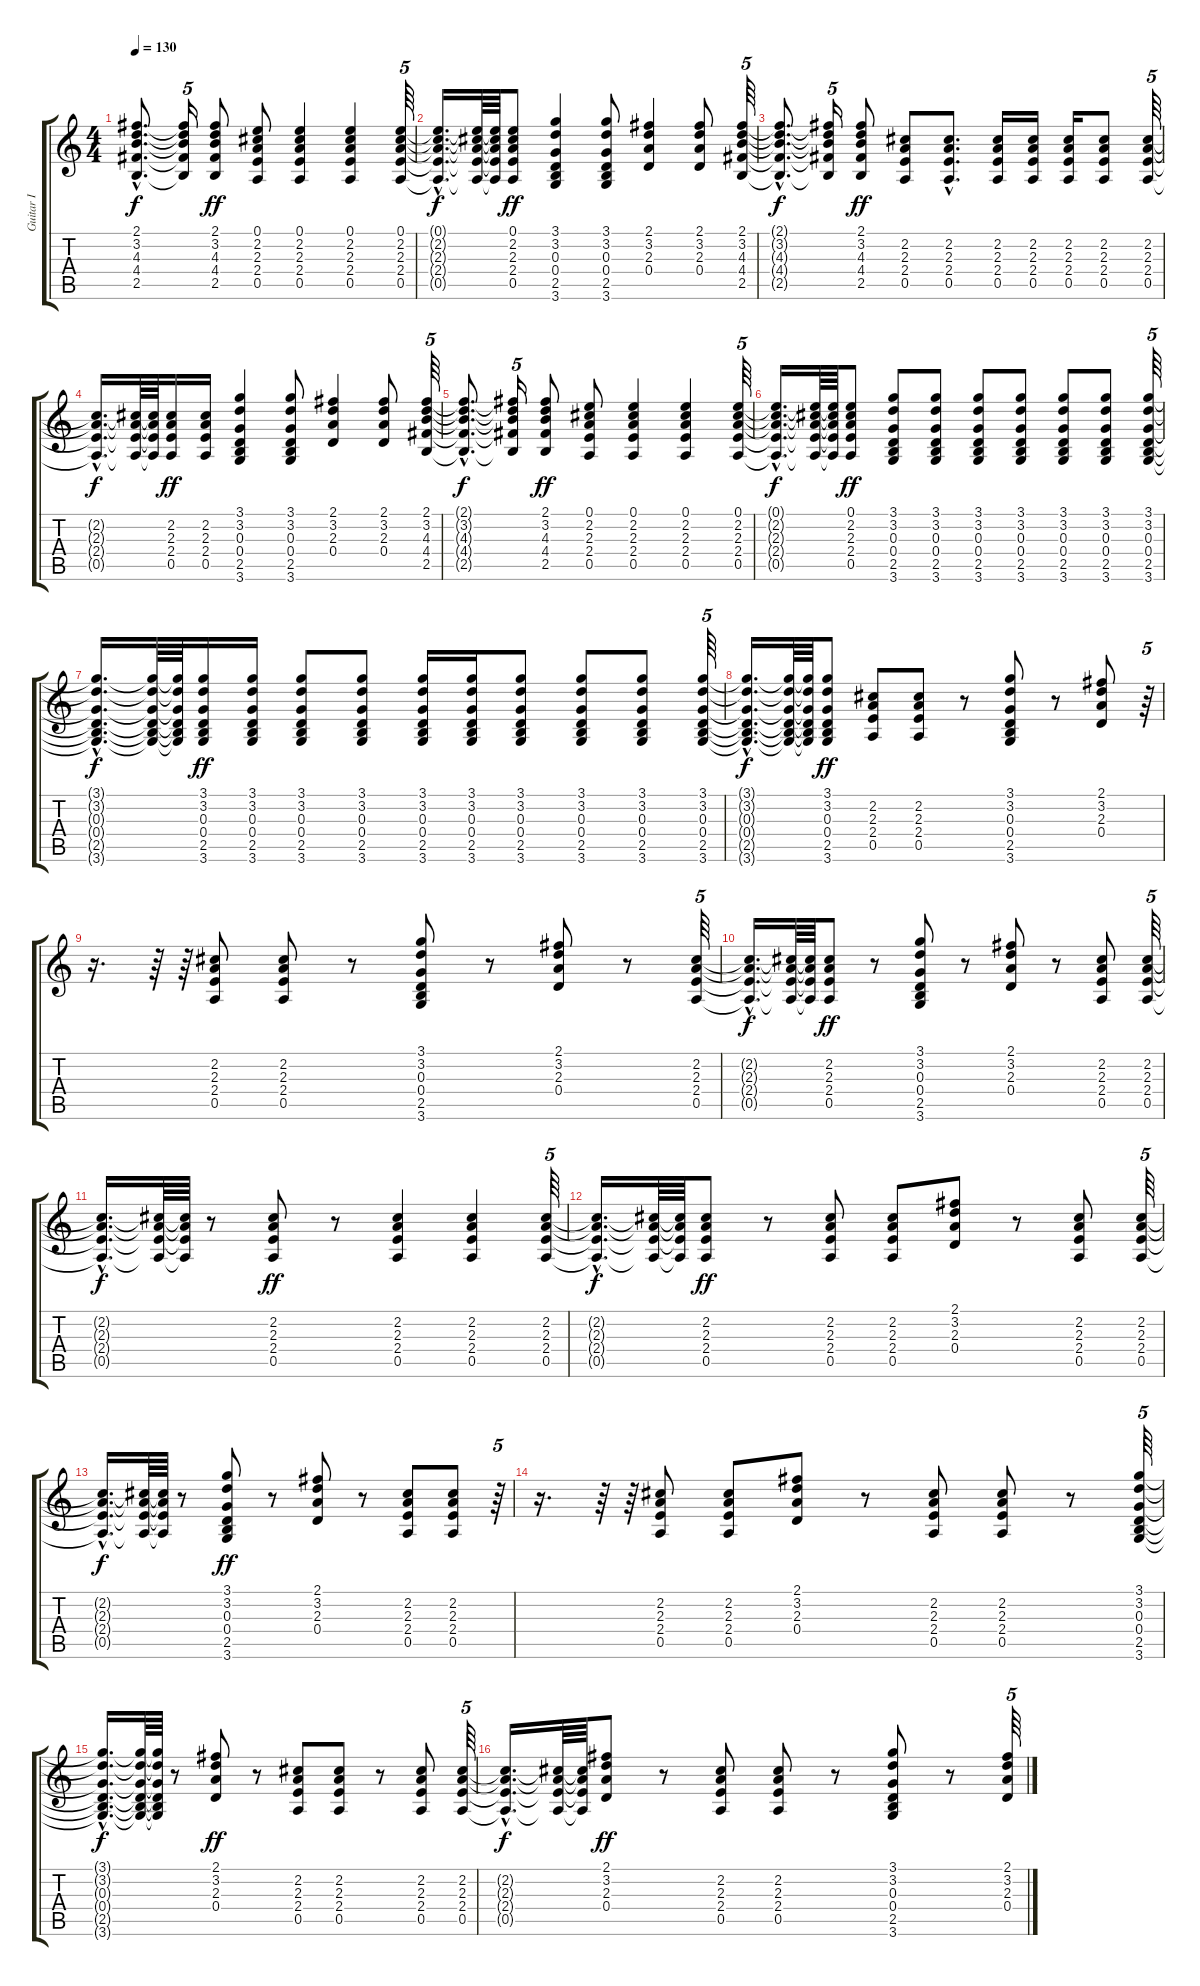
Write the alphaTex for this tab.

\track ("Guitar I" "Guitar I") {instrument acousticguitarsteel}
\staff {score tabs}
\tuning (E4 B3 G3 D3 A2 E2) {hide}
\ts (4 4)
\tempo 130
\clef g2
\ks c
(2.1{hac t} 3.2{hac t} 4.3{hac t} 4.4{hac t} 2.5{hac t}).8{d dy f} (2.1{t} 3.2{t} 4.3{t} 4.4{t} 2.5{t}).16{tu (5 4)} (2.1 3.2 4.3 4.4 2.5).8{dy ff} (0.1 2.2 2.3 2.4 0.5).8 (0.1 2.2 2.3 2.4 0.5).4 (0.1 2.2 2.3 2.4 0.5).4 (0.1 2.2 2.3 2.4 0.5).64{tu (5 4)} |
(0.1{hac t} 2.2{hac t} 2.3{hac t} 2.4{hac t} 0.5{hac t}).16{d dy f} (0.1{t} 2.2{t} 2.3{t} 2.4{t} 0.5{t}).64 (0.1{t} 2.2{t} 2.3{t} 2.4{t} 0.5{t}).64 (0.1 2.2 2.3 2.4 0.5).8{dy ff} (3.1 3.2 0.3 0.4 2.5 3.6).4 (3.1 3.2 0.3 0.4 2.5 3.6).8 (2.1 3.2 2.3 0.4).4 (2.1 3.2 2.3 0.4).8 (2.1 3.2 4.3 4.4 2.5).64{tu (5 4)} |
(2.1{hac t} 3.2{hac t} 4.3{hac t} 4.4{hac t} 2.5{hac t}).8{d dy f} (2.1{t} 3.2{t} 4.3{t} 4.4{t} 2.5{t}).16{tu (5 4)} (2.1 3.2 4.3 4.4 2.5).8{dy ff} (2.2 2.3 2.4 0.5).8 (2.2{hac} 2.3{hac} 2.4{hac} 0.5{hac}).8{d} (2.2 2.3 2.4 0.5).16 (2.2 2.3 2.4 0.5).16 (2.2 2.3 2.4 0.5).16 (2.2 2.3 2.4 0.5).8 (2.2 2.3 2.4 0.5).64{tu (5 4)} |
(2.2{hac t} 2.3{hac t} 2.4{hac t} 0.5{hac t}).16{d dy f} (2.2{t} 2.3{t} 2.4{t} 0.5{t}).64 (2.2{t} 2.3{t} 2.4{t} 0.5{t}).64 (2.2 2.3 2.4 0.5).16{dy ff} (2.2 2.3 2.4 0.5).16 (3.1 3.2 0.3 0.4 2.5 3.6).4 (3.1 3.2 0.3 0.4 2.5 3.6).8 (2.1 3.2 2.3 0.4).4 (2.1 3.2 2.3 0.4).8 (2.1 3.2 4.3 4.4 2.5).64{tu (5 4)} |
(2.1{hac t} 3.2{hac t} 4.3{hac t} 4.4{hac t} 2.5{hac t}).8{d dy f} (2.1{t} 3.2{t} 4.3{t} 4.4{t} 2.5{t}).16{tu (5 4)} (2.1 3.2 4.3 4.4 2.5).8{dy ff} (0.1 2.2 2.3 2.4 0.5).8 (0.1 2.2 2.3 2.4 0.5).4 (0.1 2.2 2.3 2.4 0.5).4 (0.1 2.2 2.3 2.4 0.5).64{tu (5 4)} |
(0.1{hac t} 2.2{hac t} 2.3{hac t} 2.4{hac t} 0.5{hac t}).16{d dy f} (0.1{t} 2.2{t} 2.3{t} 2.4{t} 0.5{t}).64 (0.1{t} 2.2{t} 2.3{t} 2.4{t} 0.5{t}).64 (0.1 2.2 2.3 2.4 0.5).8{dy ff} (3.1 3.2 0.3 0.4 2.5 3.6).8 (3.1 3.2 0.3 0.4 2.5 3.6).8 (3.1 3.2 0.3 0.4 2.5 3.6).8 (3.1 3.2 0.3 0.4 2.5 3.6).8 (3.1 3.2 0.3 0.4 2.5 3.6).8 (3.1 3.2 0.3 0.4 2.5 3.6).8 (3.1 3.2 0.3 0.4 2.5 3.6).64{tu (5 4)} |
(3.1{hac t} 3.2{hac t} 0.3{hac t} 0.4{hac t} 2.5{hac t} 3.6{hac t}).16{d dy f} (3.1{t} 3.2{t} 0.3{t} 0.4{t} 2.5{t} 3.6{t}).64 (3.1{t} 3.2{t} 0.3{t} 0.4{t} 2.5{t} 3.6{t}).64 (3.1 3.2 0.3 0.4 2.5 3.6).16{dy ff} (3.1 3.2 0.3 0.4 2.5 3.6).16 (3.1 3.2 0.3 0.4 2.5 3.6).8 (3.1 3.2 0.3 0.4 2.5 3.6).8 (3.1 3.2 0.3 0.4 2.5 3.6).16 (3.1 3.2 0.3 0.4 2.5 3.6).16 (3.1 3.2 0.3 0.4 2.5 3.6).8 (3.1 3.2 0.3 0.4 2.5 3.6).8 (3.1 3.2 0.3 0.4 2.5 3.6).8 (3.1 3.2 0.3 0.4 2.5 3.6).64{tu (5 4)} |
(3.1{hac t} 3.2{hac t} 0.3{hac t} 0.4{hac t} 2.5{hac t} 3.6{hac t}).16{d dy f} (3.1{t} 3.2{t} 0.3{t} 0.4{t} 2.5{t} 3.6{t}).64 (3.1{t} 3.2{t} 0.3{t} 0.4{t} 2.5{t} 3.6{t}).64 (3.1 3.2 0.3 0.4 2.5 3.6).8{dy ff} (2.2 2.3 2.4 0.5).8 (2.2 2.3 2.4 0.5).8 r.8 (3.1 3.2 0.3 0.4 2.5 3.6).8 r.8 (2.1 3.2 2.3 0.4).8 r.64{tu (5 4)} |
r.16{d} r.64 r.64 (2.2 2.3 2.4 0.5).8 (2.2 2.3 2.4 0.5).8 r.8 (3.1 3.2 0.3 0.4 2.5 3.6).8 r.8 (2.1 3.2 2.3 0.4).8 r.8 (2.2 2.3 2.4 0.5).64{tu (5 4)} |
(2.2{hac t} 2.3{hac t} 2.4{hac t} 0.5{hac t}).16{d dy f} (2.2{t} 2.3{t} 2.4{t} 0.5{t}).64 (2.2{t} 2.3{t} 2.4{t} 0.5{t}).64 (2.2 2.3 2.4 0.5).8{dy ff} r.8 (3.1 3.2 0.3 0.4 2.5 3.6).8 r.8 (2.1 3.2 2.3 0.4).8 r.8 (2.2 2.3 2.4 0.5).8 (2.2 2.3 2.4 0.5).64{tu (5 4)} |
(2.2{hac t} 2.3{hac t} 2.4{hac t} 0.5{hac t}).16{d dy f} (2.2{t} 2.3{t} 2.4{t} 0.5{t}).64 (2.2{t} 2.3{t} 2.4{t} 0.5{t}).64 r.8 (2.2 2.3 2.4 0.5).8{dy ff} r.8 (2.2 2.3 2.4 0.5).4 (2.2 2.3 2.4 0.5).4 (2.2 2.3 2.4 0.5).64{tu (5 4)} |
(2.2{hac t} 2.3{hac t} 2.4{hac t} 0.5{hac t}).16{d dy f} (2.2{t} 2.3{t} 2.4{t} 0.5{t}).64 (2.2{t} 2.3{t} 2.4{t} 0.5{t}).64 (2.2 2.3 2.4 0.5).8{dy ff} r.8 (2.2 2.3 2.4 0.5).8 (2.2 2.3 2.4 0.5).8 (2.1 3.2 2.3 0.4).8 r.8 (2.2 2.3 2.4 0.5).8 (2.2 2.3 2.4 0.5).64{tu (5 4)} |
(2.2{hac t} 2.3{hac t} 2.4{hac t} 0.5{hac t}).16{d dy f} (2.2{t} 2.3{t} 2.4{t} 0.5{t}).64 (2.2{t} 2.3{t} 2.4{t} 0.5{t}).64 r.8 (3.1 3.2 0.3 0.4 2.5 3.6).8{dy ff} r.8 (2.1 3.2 2.3 0.4).8 r.8 (2.2 2.3 2.4 0.5).8 (2.2 2.3 2.4 0.5).8 r.64{tu (5 4)} |
r.16{d} r.64 r.64 (2.2 2.3 2.4 0.5).8 (2.2 2.3 2.4 0.5).8 (2.1 3.2 2.3 0.4).8 r.8 (2.2 2.3 2.4 0.5).8 (2.2 2.3 2.4 0.5).8 r.8 (3.1 3.2 0.3 0.4 2.5 3.6).64{tu (5 4)} |
(3.1{hac t} 3.2{hac t} 0.3{hac t} 0.4{hac t} 2.5{hac t} 3.6{hac t}).16{d dy f} (3.1{t} 3.2{t} 0.3{t} 0.4{t} 2.5{t} 3.6{t}).64 (3.1{t} 3.2{t} 0.3{t} 0.4{t} 2.5{t} 3.6{t}).64 r.8 (2.1 3.2 2.3 0.4).8{dy ff} r.8 (2.2 2.3 2.4 0.5).8 (2.2 2.3 2.4 0.5).8 r.8 (2.2 2.3 2.4 0.5).8 (2.2 2.3 2.4 0.5).64{tu (5 4)} |
(2.2{hac t} 2.3{hac t} 2.4{hac t} 0.5{hac t}).16{d dy f} (2.2{t} 2.3{t} 2.4{t} 0.5{t}).64 (2.2{t} 2.3{t} 2.4{t} 0.5{t}).64 (2.1 3.2 2.3 0.4).8{dy ff} r.8 (2.2 2.3 2.4 0.5).8 (2.2 2.3 2.4 0.5).8 r.8 (3.1 3.2 0.3 0.4 2.5 3.6).8 r.8 (2.1 3.2 2.3 0.4).64{tu (5 4)}
